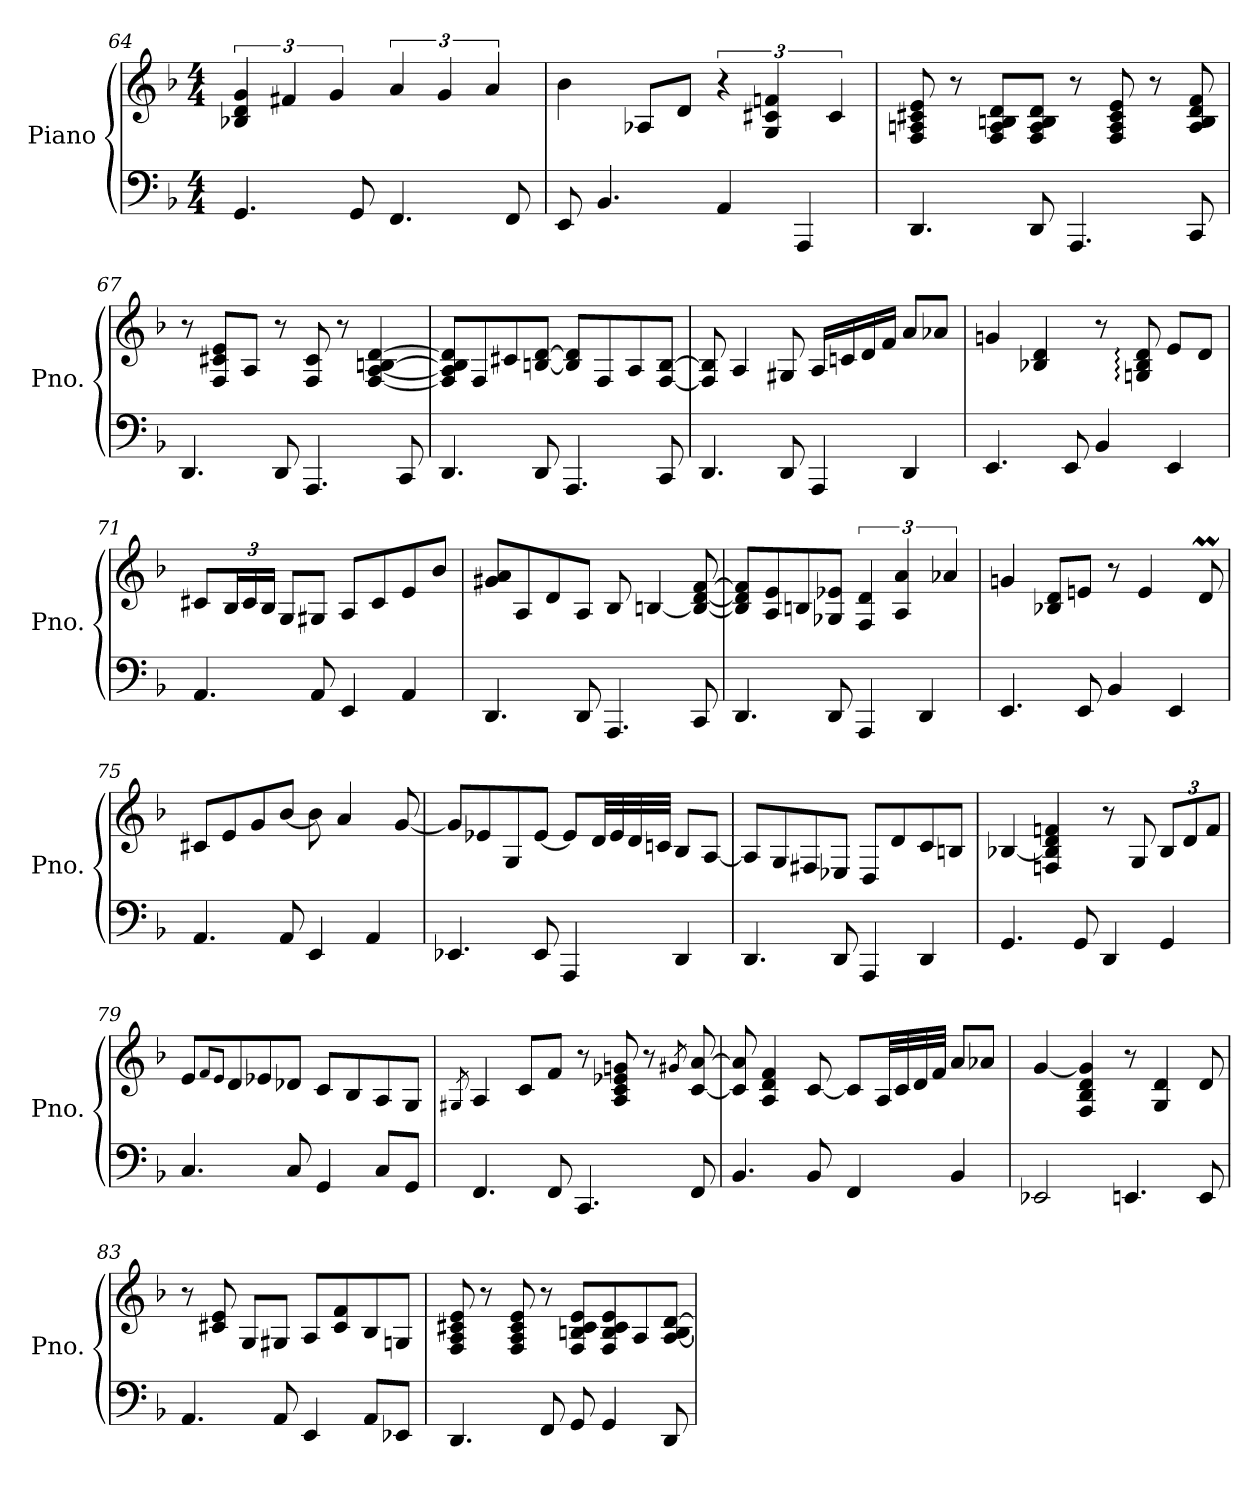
**kern	**kern
*part1	*part1
*staff2	*staff1
*I"Piano	*
*I'Pno.	*
!!LO:LB:g=z
*clefF4	*clefG2
*k[b-]	*k[b-]
*d:	*d:
*M4/4	*M4/4
=64	=64
4.GG/	6B-X/ 6d/ 6g/
.	6f#X/
.	6g/
8GG/	.
4.FF/	6a/
.	6g/
.	6a/
8FF/	.
=65	=65
8EE/	4b-\
4.BB-/	.
.	8A-X/L
.	8d/J
4AA/	6r
.	6G/ 6c#X/ 6fn/
4AAA/	.
.	6c#/
=66	=66
4.DD/	8F/ 8An/ 8c#X/ 8e/
.	8r
.	8F/ 8A/ 8Bn/ 8d/L
8DD/	8F/ 8A/ 8B/ 8d/J
4.AAA/	8r
.	8F/ 8A/ 8c#/ 8e/
.	8r
8CC/	8A/ 8B/ 8d/ 8f/
=67	=67
4.DD/	8r
.	8F/ 8c#X/ 8e/L
.	8A/J
8DD/	8r
4.AAA/	8F/ 8c#/
.	8r
.	[4F/ [4A/ [4Bn/ [4d/
8CC/	.
!!LO:PB:g=z
=68	=68
4.DD/	8F/] 8A/] 8B/] 8d/]L
.	8F/
.	8c#X/
8DD/	[8Bn/ [8d/J
4.AAA/	8B/] 8d/]L
.	8F/
.	8A/
8CC/	[8F/ [8B/J
=69	=69
4.DD/	8F/] 8B/]
.	4A/
8DD/	8G#X/
4AAA/	16A/LL
.	16cn/
.	16d/
.	16f/JJ
4DD/	8a/L
.	8a-X/J
=70	=70
4.EE/	4gn/
.	4B-X/ 4d/
8EE/	.
4BB-/	8r
.	8Gn/: 8B-/: 8d/:
4EE/	8e/L
.	8d/J
!!LO:PB:g=z
=71	=71
4.AA/	8c#X/L
*	*Xbrackettup
.	24B-/L
.	24c#/
.	24B-/JJ
.	8G/L
8AA/	8G#X/J
4EE/	8A/L
.	8c#/
4AA/	8e/
.	8b-/J
=72	=72
4.DD/	8g#X/ 8a/L
.	8A/
.	8d/
8DD/	8A/J
4.AAA/	8B-/
.	[4Bn/
8CC/	8B/_ [8d/ [8f/
=73	=73
4.DD/	8B/] 8d/] 8f/]L
.	8A/ 8e/
.	8Bn/
8DD/	8G-X/ 8e-X/J
*	*brackettup
4AAA/	6F/ 6d/
.	6A/ 6a/
4DD/	.
.	6a-X/
!!LO:LB:g=z
=74	=74
4.EE/	4gn/
.	8B-X/ 8d/L
8EE/	8en/J
4BB-/	8r
.	4e/
4EE/	.
.	8dM/
!!LO:LB:g=z
=75	=75
4.AA/	8c#X/L
.	8e/
.	8g/
8AA/	[8b-/J
4EE/	8b-\]
.	4a/
4AA/	.
.	[8g/
=76	=76
4.EE-X/	8g/L]
.	8e-X/
.	8G/
8EE-/	[8e-/J
4AAA/	8e-/L]
.	32d/LL
.	32e-/
.	32d/
.	32cn/JJJ
4DD/	8B-/L
.	[8A/J
=77	=77
4.DD/	8A/L]
.	8G/
.	8F#X/
8DD/	8E-X/J
4AAA/	8D/L
.	8d/
4DD/	8c/
.	8Bn/J
!!LO:LB:g=z
=78	=78
4.GG/	[4B-X/
.	4Fn/ 4B-/] 4d/ 4fn/
8GG/	.
4DD/	8r
.	8G/
*	*Xbrackettup
4GG/	12B-/L
.	12d/
.	12f/J
!!LO:LB:g=z
=79	=79
4.C/	8e/L
.	8qf/L
.	8qe/J
.	8d/
.	8e-X/
8C/	8d-X/J
4GG/	8c/L
.	8B-/
8C/L	8A/
8GG/J	8G/J
=80	=80
.	8qG#X/
4.FF/	4A/
.	8c/L
8FF/	8f/J
4.CC/	8r
.	8A/ 8c/ 8e-X/ 8gn/
.	8r
.	8qg#X/
8FF/	[8c/ [8a/
=81	=81
4.BB-/	8c/] 8a/]
.	4A/ 4d/ 4f/
8BB-/	[8c/
4FF/	8c/L]
.	32A/LL
.	32c/
.	32d/
.	32f/JJJ
4BB-/	8a/L
.	8a-X/J
!!LO:PB:g=z
=82	=82
2EE-X/	[4g/
.	4F/ 4B-/ 4d/ 4g/]
4.EEn/	8r
.	4G/ 4d/
8EE/	8d/
!!LO:LB:g=z
=83	=83
4.AA/	8r
.	8c#X/ 8e/
.	8G/L
8AA/	8G#X/J
4EE/	8A/L
.	8c#/ 8f/
8AA/L	8B-/
8EE-X/J	8Gn/J
=84	=84
4.DD/	8F/ 8A/ 8c#X/ 8e/
.	8r
.	8F/ 8A/ 8c#/ 8e/
8FF/	8r
8GG/	8F/ 8Bn/ 8c#/ 8e/L
4GG/	8F/ 8B/ 8c#/ 8e/
.	8A/
8DD/	[8A/ [8B/ [8d/J
=	=
*-	*-
